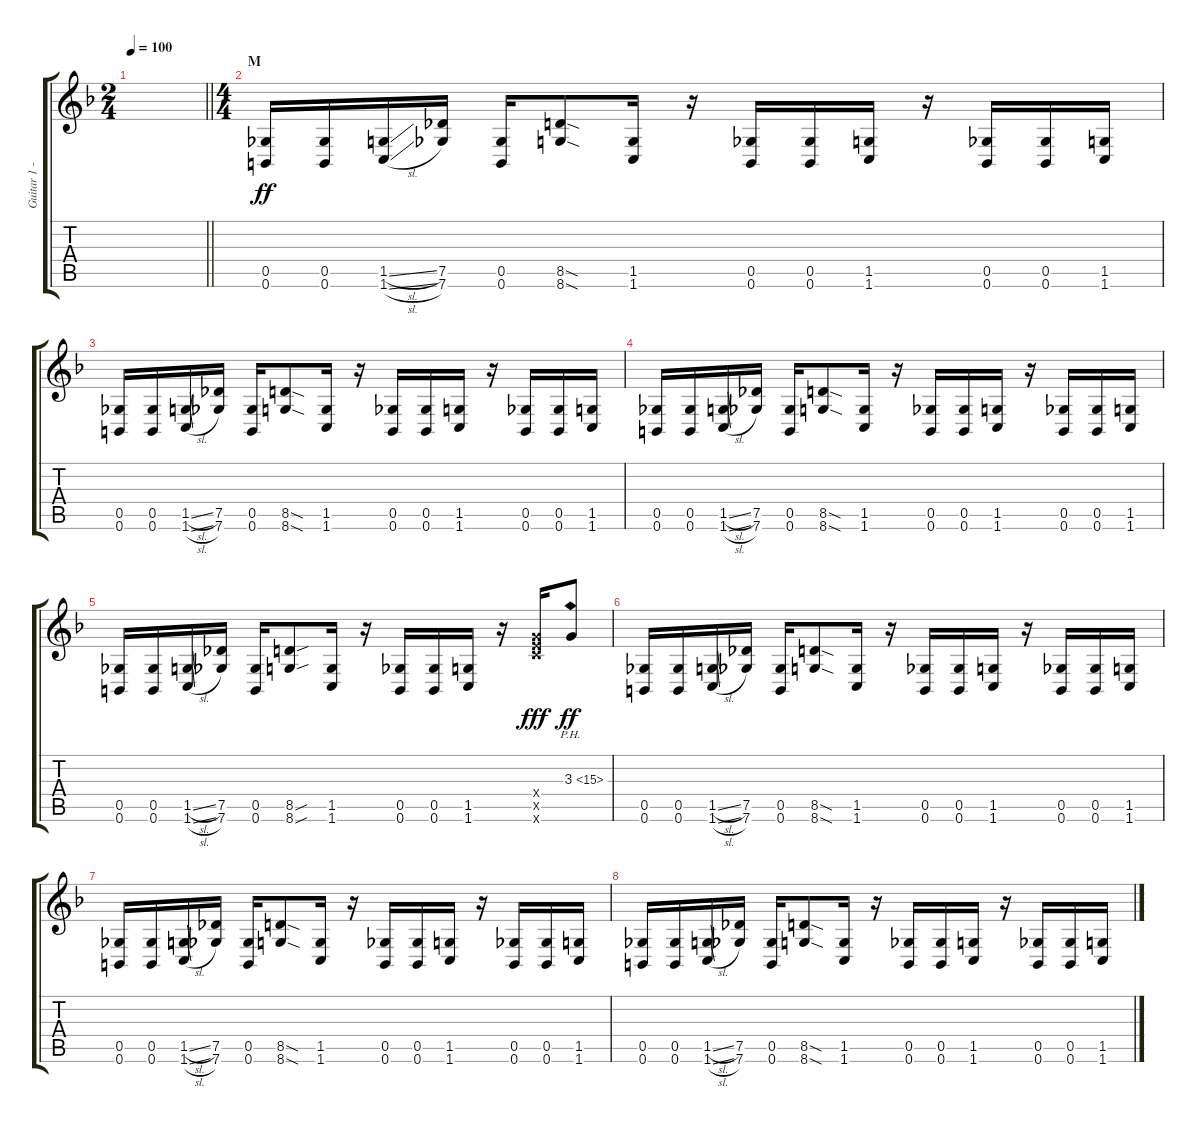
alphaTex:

\track ("Guitar 1 - Uruha" "Guitar 1 -") {instrument distortionguitar}
\staff {score tabs}
\tuning (Db4 Ab3 E3 B2 Gb2 B1) {hide}
\ts (2 4)
\tempo 100
\clef g2
\barLineRight lightlight
\ks f
|
\ts (4 4)
\section ("" "M")
(0.5 0.6).16{dy ff} (0.5 0.6).16 (1.5{sl} 1.6{sl}).16 (7.5 7.6).16 (0.5 0.6).16 (8.5{sod} 8.6{sod}).8 (1.5 1.6).16 r.16 (0.5 0.6).16 (0.5 0.6).16 (1.5 1.6).16 r.16 (0.5 0.6).16 (0.5 0.6).16 (1.5 1.6).16 |
(0.5 0.6).16 (0.5 0.6).16 (1.5{sl} 1.6{sl}).16 (7.5 7.6).16 (0.5 0.6).16 (8.5{sod} 8.6{sod}).8 (1.5 1.6).16 r.16 (0.5 0.6).16 (0.5 0.6).16 (1.5 1.6).16 r.16 (0.5 0.6).16 (0.5 0.6).16 (1.5 1.6).16 |
(0.5 0.6).16 (0.5 0.6).16 (1.5{sl} 1.6{sl}).16 (7.5 7.6).16 (0.5 0.6).16 (8.5{sod} 8.6{sod}).8 (1.5 1.6).16 r.16 (0.5 0.6).16 (0.5 0.6).16 (1.5 1.6).16 r.16 (0.5 0.6).16 (0.5 0.6).16 (1.5 1.6).16 |
(0.5 0.6).16 (0.5 0.6).16 (1.5{sl} 1.6{sl}).16 (7.5 7.6).16 (0.5 0.6).16 (8.5{sou} 8.6{sou}).8 (1.5 1.6).16 r.16 (0.5 0.6).16 (0.5 0.6).16 (1.5 1.6).16 r.16 (8.4{x} 10.5{x} 13.6{x}).16{dy fff} 3.3{ph 12}.8{dy ff} |
(0.5 0.6).16 (0.5 0.6).16 (1.5{sl} 1.6{sl}).16 (7.5 7.6).16 (0.5 0.6).16 (8.5{sod} 8.6{sod}).8 (1.5 1.6).16 r.16 (0.5 0.6).16 (0.5 0.6).16 (1.5 1.6).16 r.16 (0.5 0.6).16 (0.5 0.6).16 (1.5 1.6).16 |
(0.5 0.6).16 (0.5 0.6).16 (1.5{sl} 1.6{sl}).16 (7.5 7.6).16 (0.5 0.6).16 (8.5{sod} 8.6{sod}).8 (1.5 1.6).16 r.16 (0.5 0.6).16 (0.5 0.6).16 (1.5 1.6).16 r.16 (0.5 0.6).16 (0.5 0.6).16 (1.5 1.6).16 |
(0.5 0.6).16 (0.5 0.6).16 (1.5{sl} 1.6{sl}).16 (7.5 7.6).16 (0.5 0.6).16 (8.5{sod} 8.6{sod}).8 (1.5 1.6).16 r.16 (0.5 0.6).16 (0.5 0.6).16 (1.5 1.6).16 r.16 (0.5 0.6).16 (0.5 0.6).16 (1.5 1.6).16
